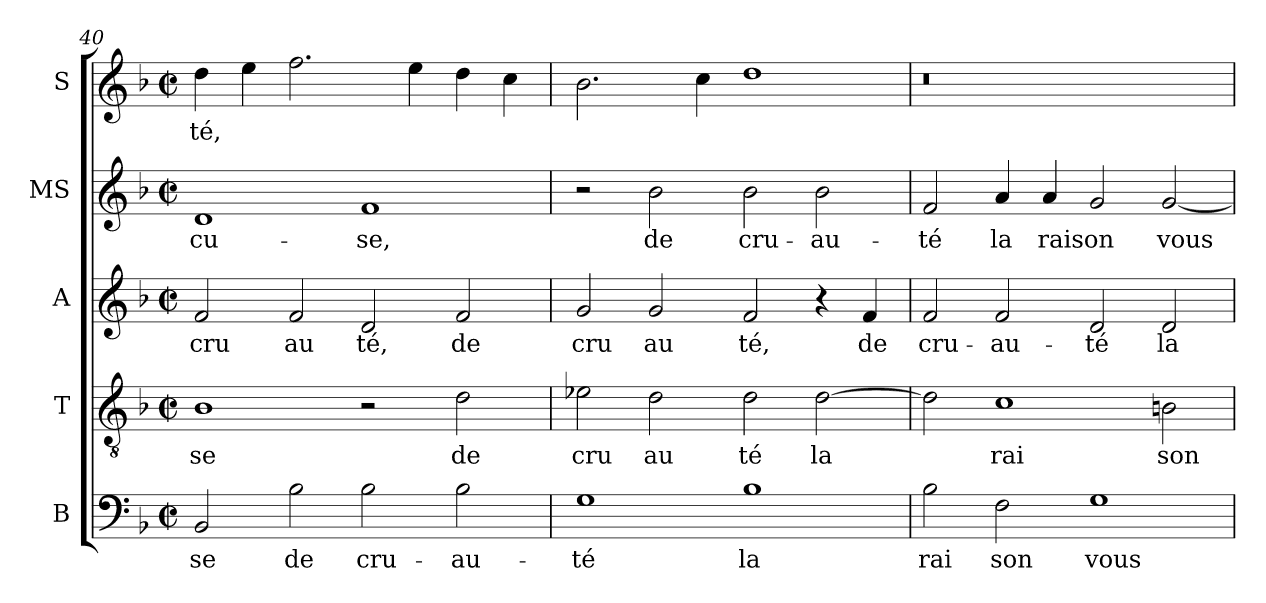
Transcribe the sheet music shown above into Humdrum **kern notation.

**kern	**text	**kern	**text	**kern	**text	**kern	**text	**kern	**text
*part5	*part5	*part4	*part4	*part3	*part3	*part2	*part2	*part1	*part1
*staff5	*staff5	*staff4	*staff4	*staff3	*staff3	*staff2	*staff2	*staff1	*staff1
*I"B	*	*I"T	*	*I"A	*	*I"MS	*	*I"S	*
*clefF4	*	*clefGv2	*	*clefG2	*	*clefG2	*	*clefG2	*
*k[b-]	*	*k[b-]	*	*k[b-]	*	*k[b-]	*	*k[b-]	*
*F:	*	*F:	*	*F:	*	*F:	*	*F:	*
*M2/2	*	*M2/2	*	*M2/2	*	*M2/2	*	*M2/2	*
*met(c|)	*	*met(c|)	*	*met(c|)	*	*met(c|)	*	*met(c|)	*
=40	=40	=40	=40	=40	=40	=40	=40	=40	=40
!	!LO:LY:b:cj	!	!LO:LY:b:cj	!	!LO:LY:b:cj	!	!LO:LY:b:cj	!	!LO:LY:b:cj
2BB-/	-se	1B-	se	2f/	cru	1d	-cu-	4dd\	té,
.	.	.	.	.	.	.	.	4ee\	.
!	!LO:LY:b:cj	!	!	!	!LO:LY:b:cj	!	!	!	!
2B-\	de	.	.	2f/	au	.	.	2.ff\	.
!	!LO:LY:b:cj	!	!	!	!LO:LY:b:cj	!	!LO:LY:b:cj	!	!
2B-\	cru-	2r	.	2d/	té,	1f	-se,	.	.
.	.	.	.	.	.	.	.	4ee\	.
!	!LO:LY:b:cj	!	!LO:LY:b:cj	!	!LO:LY:b:cj	!	!	!	!
2B-\	-au-	2d\	de	2f/	de	.	.	4dd\	.
.	.	.	.	.	.	.	.	4cc\	.
=41	=41	=41	=41	=41	=41	=41	=41	=41	=41
!	!LO:LY:b:cj	!	!LO:LY:b:cj	!	!LO:LY:b:cj	!	!	!	!
1G	-té	2e-X\	cru	2g/	cru	2r	.	2.b-\	.
!	!	!	!LO:LY:b:cj	!	!LO:LY:b:cj	!	!LO:LY:b:cj	!	!
.	.	2d\	au	2g/	au	2b-\	de	.	.
.	.	.	.	.	.	.	.	4cc\	.
!	!LO:LY:b:cj	!	!LO:LY:b:cj	!	!LO:LY:b:cj	!	!LO:LY:b:cj	!	!
1B-	la	2d\	té	2f/	té,	2b-\	cru-	1dd	.
!	!	!	!LO:LY:b:cj	!	!	!	!LO:LY:b:cj	!	!
.	.	[>2d\	la	4r	.	2b-\	-au-	.	.
!	!	!	!	!	!LO:LY:b:cj	!	!	!	!
.	.	.	.	4f/	de	.	.	.	.
!!LO:LB:g=z
=42	=42	=42	=42	=42	=42	=42	=42	=42	=42
!	!LO:LY:b:cj	!	!	!	!LO:LY:b:cj	!	!LO:LY:b:cj	!	!
2B-\	rai	2d\]	.	2f/	cru-	2f/	-té	0r	.
!	!LO:LY:b:cj	!	!LO:LY:b:cj	!	!LO:LY:b:cj	!	!LO:LY:b:cj	!	!
2F\	son	1c	rai	2f/	-au-	4a/	la	.	.
!	!	!	!	!	!	!	!LO:LY:b	!	!
.	.	.	.	.	.	4a/	raison	.	.
!	!LO:LY:b:cj	!	!	!	!LO:LY:b:cj	!	!	!	!
1G	vous	.	.	2d/	-té	2g/	.	.	.
!	!	!	!LO:LY:b:cj	!	!LO:LY:b:cj	!	!LO:LY:b	!	!
.	.	2B\	son	2d/	la	[<2g/	vous	.	.
=	=	=	=	=	=	=	=	=	=
*-	*-	*-	*-	*-	*-	*-	*-	*-	*-
